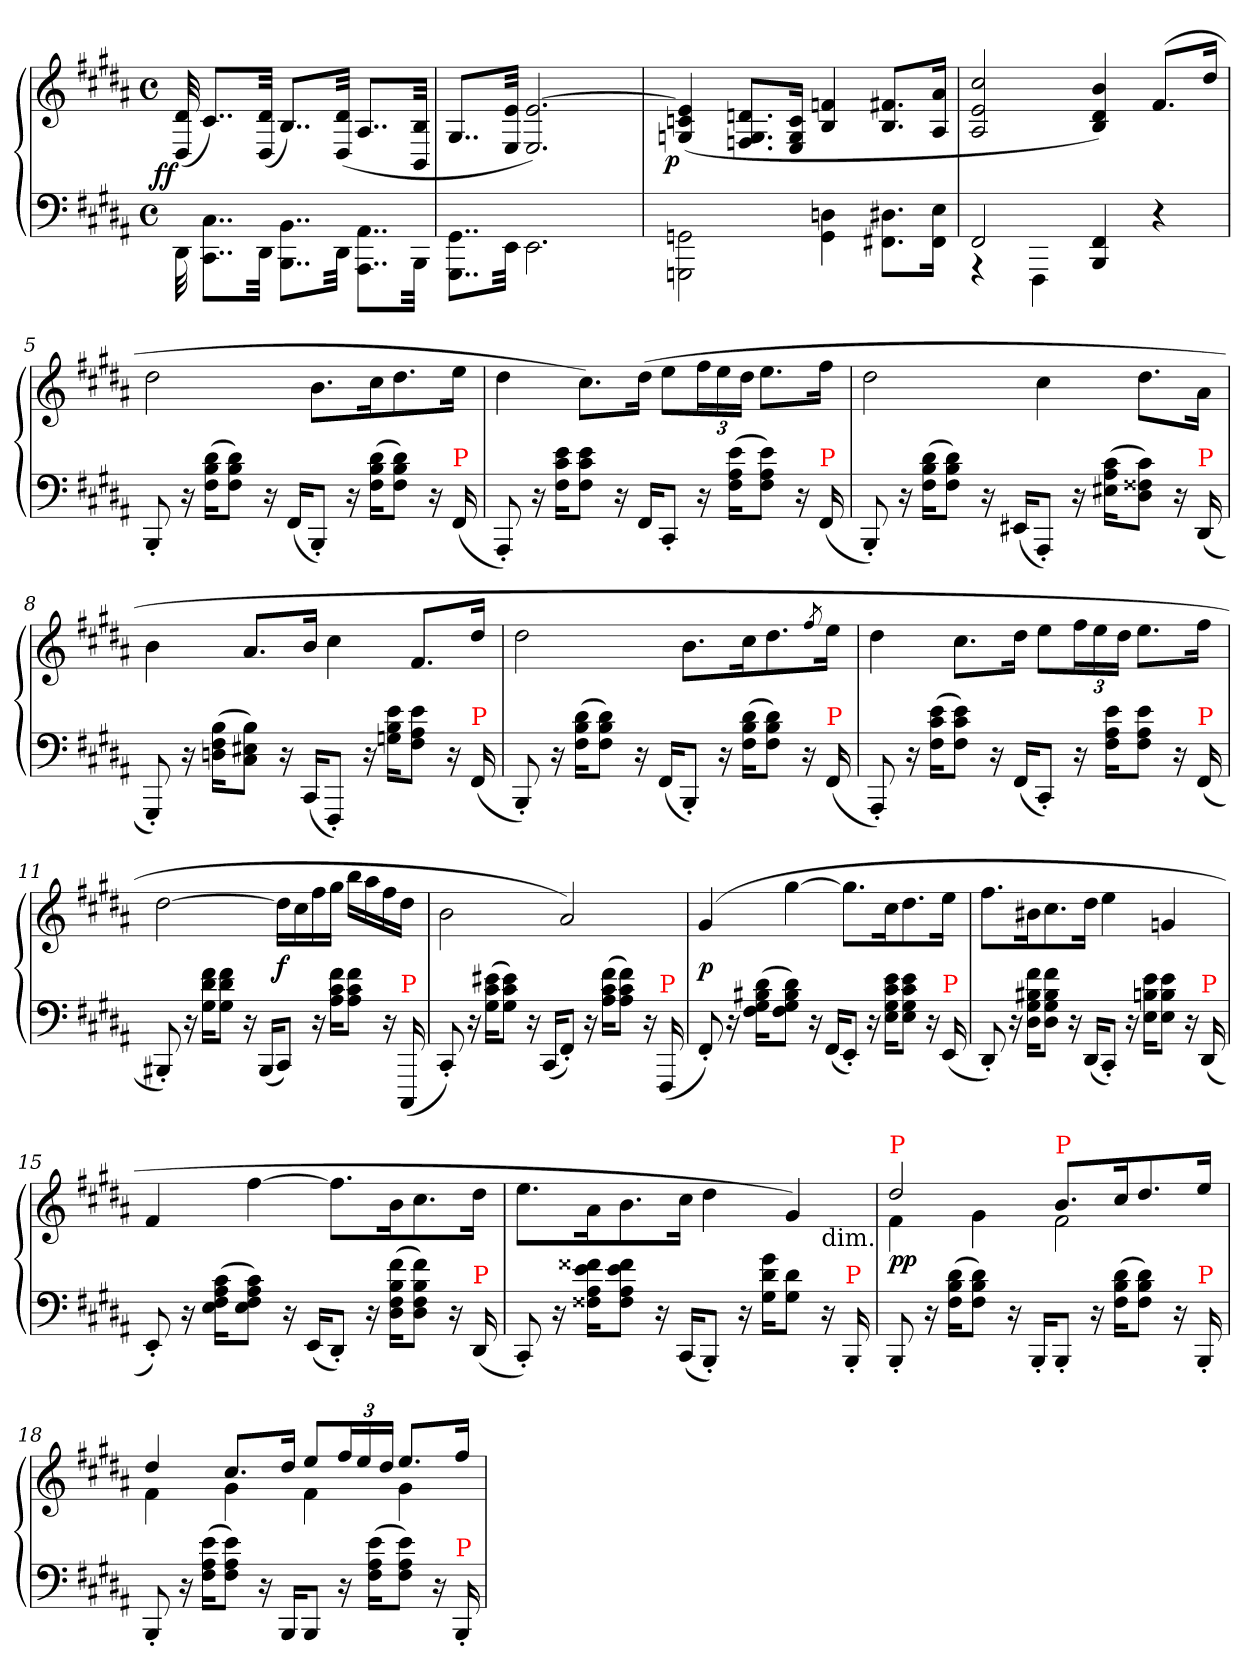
**kern	**kern	**dynam
*part1	*part1	*part1
*staff2	*staff1	*staff1/2
*clefF4	*clefG2	*
*k[f#c#g#d#a#]	*k[f#c#g#d#a#]	*
*B:	*B:	*
*M4/4	*M4/4	*
*met(c)	*met(c)	*
=1	=1	=1
!	!	!LO:DY:rj
32DD#\	(>32d#/ 32D#/	ff
8..C#\ 8..CC#\L	8..c#L)	.
32DD#\Jkk	(>32d#/ 32D#/Jkk	.
8..BB\ 8..BBB\L	8..B/L)	.
32DD#\Jkk	(>32d#/ 32D#/Jkk	.
8..AA#\ 8..AAA#\L	8..A#/L	.
32BBB\Jkk	32B/ 32BB/Jkk	.
=2	=2	=2
8..GG#\ 8..GGG#\L	8..G#/L	.
32EE\Jkk	32e/ 32E/Jkk	.
2.EE\	[2.e/ 2.E/)	.
=3	=3	=3
!	!	!LO:DY:rj
2GGn\ 2GGGn\	(>4e]/ 4cn/ 4Gn/	p
.	8.dn/ 8.G/ 8.Fn/L	.
.	16c/ 16G/ 16E/Jk	.
4Dn\ 4GG\	4fn/ 4B/	.
8.D#X\ 8.FF#X\L	8.f#X/ 8.B/L	.
16E\ 16FF#\Jk	16a#/ 16A#/Jk	.
=4	=4	=4
*^	*	*
2FF#	4rAAA	2cc#/ 2e/ 2A#/	.
.	4FFF#	.	.
4ryy	4FF# 4BBB	4b/ 4d#/ 4B/)	.
4r	4ryy	(>8.f#L	.
.	.	16dd#Jk	.
*v	*v	*	*
=5	=5	=5
8BBB'	2dd#	.
16r	.	.
(>16d# 16B 16F#KL	.	.
8d# 8B 8F#J)	.	.
16r	.	.
(<16FF#KL	.	.
8BBB'J)	8.bL	.
16r	.	.
(>16d# 16B 16F#KL	16cc#k	.
8d# 8B 8F#J)	8.dd#	.
16r	.	.
!LO:TX:a:color=red:t=P	!	!
(<16FF#	16eeJk	.
=6	=6	=6
8AAA#')	4dd#	.
16r	.	.
16e 16c# 16F#KL	.	.
8e 8c# 8F#J	8.cc#L)	.
16r	.	.
16FF#KL	(>16dd#Jk	.
8CC#'J	8eeL	.
*	*Xbrackettup	*
16r	24ff#L	.
.	24ee	.
(>16e 16A# 16F#KL	.	.
.	24dd#JJ	.
8e 8A# 8F#J)	8.eeL	.
16r	.	.
!LO:TX:a:color=red:t=P	!	!
(<16FF#	16ff#Jk	.
=7	=7	=7
8BBB')	2dd#	.
16r	.	.
(>16d# 16B 16F#KL	.	.
8d# 8B 8F#J)	.	.
16r	.	.
(<16EE#XKL	.	.
8AAA#'J)	4cc#	.
16r	.	.
(>16c# 16A# 16E#XKL	.	.
8c# 8F##X 8D#J)	8.dd#L	.
16r	.	.
!LO:TX:a:color=red:t=P	!	!
(<16DD#	16a#Jk	.
=8	=8	=8
8GGG#')	4b	.
16r	.	.
(>16B 16F# 16DnKL	.	.
8B 8E#X 8C#J)	8.a#/L	.
16r	.	.
(<16CC#KL	16bJk	.
8FFF#'J)	4cc#	.
16r	.	.
16e 16B 16GnKL	.	.
8e 8A# 8F#J	8.f#/L	.
16r	.	.
!LO:TX:a:color=red:t=P	!	!
(<16FF#	16dd#Jk	.
=9	=9	=9
8BBB')	2dd#	.
16r	.	.
(>16d# 16B 16F#KL	.	.
8d# 8B 8F#J)	.	.
16r	.	.
(<16FF#KL	.	.
8BBB'J)	8.bL	.
16r	.	.
(>16d# 16B 16F#KL	16cc#k	.
8d# 8B 8F#J)	8.dd#	.
16r	.	.
.	8qff#/	.
!LO:TX:a:color=red:t=P	!	!
(<16FF#	16eeJk	.
=10	=10	=10
8AAA#')	4dd#	.
16r	.	.
(>16e 16c# 16F#KL	.	.
8e 8c# 8F#J)	8.cc#L	.
16r	.	.
(<16FF#KL	16dd#Jk	.
8CC#'J)	8eeL	.
16r	24ff#L	.
.	24ee	.
16e 16A# 16F#KL	.	.
.	24dd#JJ	.
8e 8A# 8F#J	8.eeL	.
16r	.	.
!LO:TX:a:color=red:t=P	!	!
(<16FF#	16ff#Jk	.
=11	=11	=11
8BBB#X')	[2dd#	.
16r	.	.
16f# 16d# 16G#KL	.	.
8f# 8d# 8G#J	.	.
16r	.	.
(<16BBB#KL	.	.
8CC#J)	16dd#LL]	f
.	16cc#	.
16r	16ff#	.
16f# 16c# 16A#KL	16gg#JJ	.
8f# 8c# 8A#J	16bbLL	.
.	16aa#	.
16r	16ff#	.
!LO:TX:a:color=red:t=P	!	!
(<16CCC#	16dd#JJ	.
=12	=12	=12
8CC#')	2b	.
16r	.	.
(16e#X 16c# 16G#KL	.	.
8e# 8c# 8G#J)	.	.
16r	.	.
(<16CC#KL	.	.
8FF#'J)	2a#/)	.
16r	.	.
(>16f# 16c# 16A#KL	.	.
8f# 8c# 8A#J)	.	.
16r	.	.
!LO:TX:a:color=red:t=P	!	!
(<16FFF#	.	.
=13	=13	=13
8FF#')	(>4g#	p
16r	.	.
(16d# 16B#X 16G# 16F#KL	.	.
8d# 8B# 8G# 8F#J)	[4gg#	.
16r	.	.
(<16FF#KL	.	.
8EE'J)	8.gg#L]	.
16r	.	.
16e 16c# 16G# 16EKL	16cc#k	.
8e 8c# 8G# 8EJ	8.dd#	.
16r	.	.
!LO:TX:a:color=red:t=P	!	!
(<16EE	16eeJk	.
=14	=14	=14
8DD#')	8.ff#L	.
16r	.	.
16f# 16B#X 16G# 16D#KL	16b#Xk	.
8f# 8B# 8G# 8D#J	8.cc#	.
16r	.	.
(<16DD#KL	16dd#Jk	.
8CC#'J)	4ee	.
16r	.	.
16e 16Bn 16EKL	.	.
8e 8B 8EJ	4gn	.
16r	.	.
!LO:TX:a:color=red:t=P	!	!
(<16DD#	.	.
=15	=15	=15
8EE')	4f#	.
16r	.	.
(>16c# 16A# 16F# 16EKL	.	.
8c# 8A# 8F# 8EJ)	[4ff#	.
16r	.	.
(<16EEKL	.	.
8DD#'J)	8.ff#L]	.
16r	.	.
(>16f# 16B 16F# 16D#KL	16bk	.
8f# 8B 8F# 8D#J)	8.cc#	.
16r	.	.
!LO:TX:a:color=red:t=P	!	!
(<16DD#	16dd#Jk	.
=16	=16	=16
*	*^	*
8CC#')	8.ee\L	2..ryy	.
16r	.	.	.
16f##X 16e 16A# 16F##XKL	16a#k	.	.
8f## 8e 8A# 8F##J	8.b	.	.
16r	.	.	.
(<16CC#KL	16cc#Jk	.	.
8BBB'J)	4dd#	.	.
16r	.	.	.
16g# 16d# 16G#KL	.	.	.
8d# 8G#J	4g#)	.	.
!	!	!LO:TX:c:t=dim.	!
16r	.	8ryy	.
!LO:TX:a:color=red:t=P	!	!	!
16BBB'	.	.	.
=17	=17	=17	=17
!	!LO:TX:a:color=red:t=P	!	!
8BBB'	2dd#	4f#	pp
16r	.	.	.
(>16d# 16B 16F#KL	.	.	.
8d# 8B 8F#J)	.	4g#	.
16r	.	.	.
16BBB'KL	.	.	.
!	!LO:TX:a:color=red:t=P	!	!
8BBB'J	8.bL	2f#	.
16r	.	.	.
(>16d# 16B 16F#KL	16cc#k	.	.
8d# 8B 8F#J)	8.dd#	.	.
16r	.	.	.
!LO:TX:a:color=red:t=P	!	!	!
16BBB'	16eeJk	.	.
=18	=18	=18	=18
8BBB'	4dd#	4f#	.
16r	.	.	.
(>16e 16A# 16F#KL	.	.	.
8e 8A# 8F#J)	8.cc#L	4g#	.
16r	.	.	.
16BBBKL	16dd#Jk	.	.
8BBBJ	8eeL	4f#	.
16r	24ff#L	.	.
.	24ee	.	.
(>16e 16A# 16F#KL	.	.	.
.	24dd#JJ	.	.
8e 8A# 8F#J)	8.eeL	4g#	.
16r	.	.	.
!LO:TX:a:color=red:t=P	!	!	!
16BBB'	16ff#Jk	.	.
*	*v	*v	*
=	=	=
*-	*-	*-
